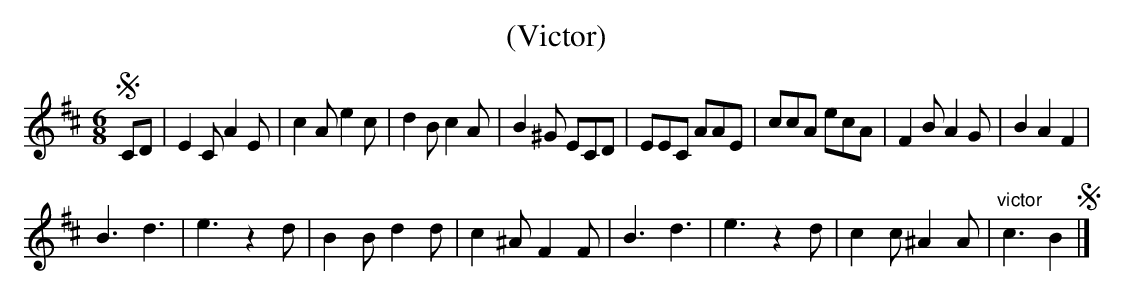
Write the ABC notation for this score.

X:1
T:(Victor)
M:6/8
K:Bmin
L:1/8
!segno!CD|E2C A2E|c2A e2c|d2B c2A|B2^G ECD|EEC AAE|ccA ecA|F2B A2G|B2 A2 F2|
B3 d3|e3 z2 d|B2B d2d|c2^A F2F|B3 d3|e3 z2 d|c2c ^A2A|"victor"c3 B2!segno!|]
